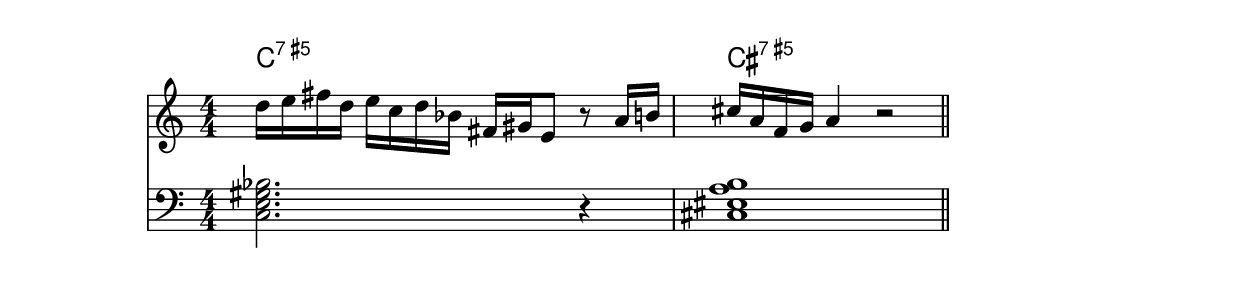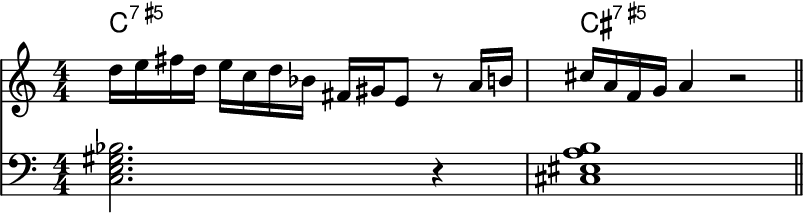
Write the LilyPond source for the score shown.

\version "2.24.4"
\language "english"
#(ly:set-option 'crop #t)
\score {
  \midi {
    \tempo 4=120
  }
  \layout {
    \context {
      \Score
      \omit BarNumber
    }
  }
  {
    <<
    \chords{
      \set noChordSymbol = ""
      \set minorChordModifier = \markup { "-" }
      \skip \pppp % to prevent named chords sounding
      c1:aug7
      cs1:aug7
    }
    \new Staff {
      \key c \major
      \numericTimeSignature
      \time 4/4
      \clef treble {
        \relative {
          \skip \f % spacer to set voice volume
          d''16 e fs d e c d bf fs gs e8 r8 a16 b |
          cs16 a f g a4 r2 |
          \bar "||"
        }
      }
    }
    \new Staff {
      \clef bass {
        {
          \skip \f
          <c e gs bf>2. r4 |
          <cs es a b>1 |
          \bar "||"
        }
      }
    }
    >>
  }
}
